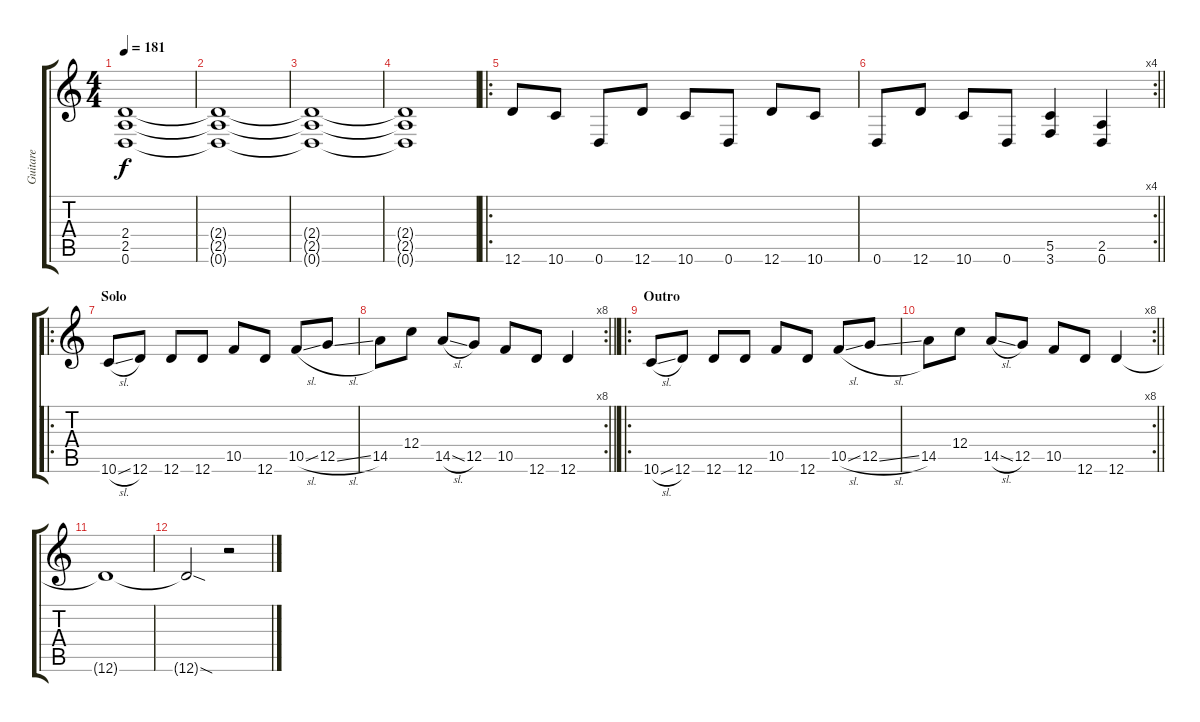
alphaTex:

\track ("Guitare" "Guitare") {instrument distortionguitar}
\staff {score tabs}
\tuning (D4 A3 F3 C3 G2 D2) {hide}
\ts (4 4)
\tempo 181
\clef g2
\ks c
(2.4 2.5 0.6).1{dy f} |
(2.4{t} 2.5{t} 0.6{t}).1 |
(2.4{t} 2.5{t} 0.6{t}).1 |
(2.4{t} 2.5{t} 0.6{t}).1 |
\ro
12.6.8 10.6.8 0.6.8 12.6.8 10.6.8 0.6.8 12.6.8 10.6.8 |
\rc 4
\barLineRight lightlight
0.6.8 12.6.8 10.6.8 0.6.8 (5.5 3.6).4 (2.5 0.6).4 |
\ro
\section ("" "Solo")
10.6{sl}.8 12.6.8 12.6.8 12.6.8 10.5.8 12.6.8 10.5{sl}.8 12.5{sl}.8 |
\rc 8
\barLineRight lightlight
14.5.8 12.4.8 14.5{sl}.8 12.5.8 10.5.8 12.6.8 12.6.4 |
\ro
\section ("" "Outro")
10.6{sl}.8 12.6.8 12.6.8 12.6.8 10.5.8 12.6.8 10.5{sl}.8 12.5{sl}.8 |
\rc 8
\barLineRight lightlight
14.5.8 12.4.8 14.5{sl}.8 12.5.8 10.5.8 12.6.8 12.6.4 |
12.6{t}.1 |
12.6{sod t}.2 r.2
